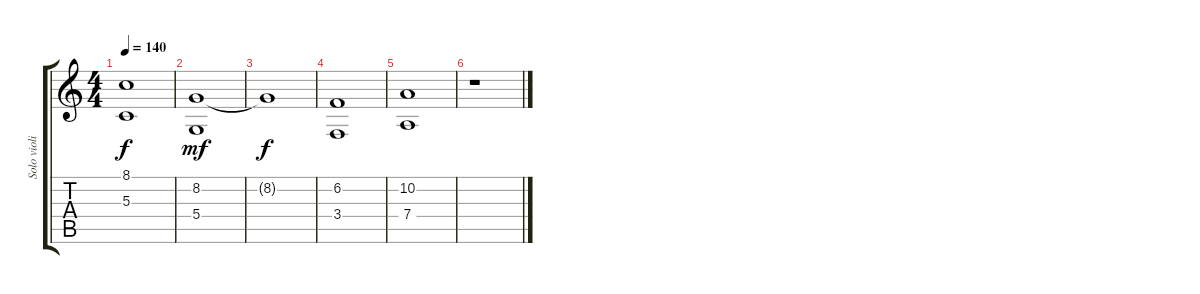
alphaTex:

\track ("Solo violins 2" "Solo violi") {instrument violin}
\staff {score tabs}
\tuning (E4 B3 G3 D3 A2 E2) {hide}
\ts (4 4)
\tempo 140
\clef g2
\ks c
(8.1 5.3).1{dy f} |
(8.2 5.4).1{dy mf volume 16} |
8.2{t}.1{dy f} |
(6.2 3.4).1 |
(10.2 7.4).1 |
r.1
